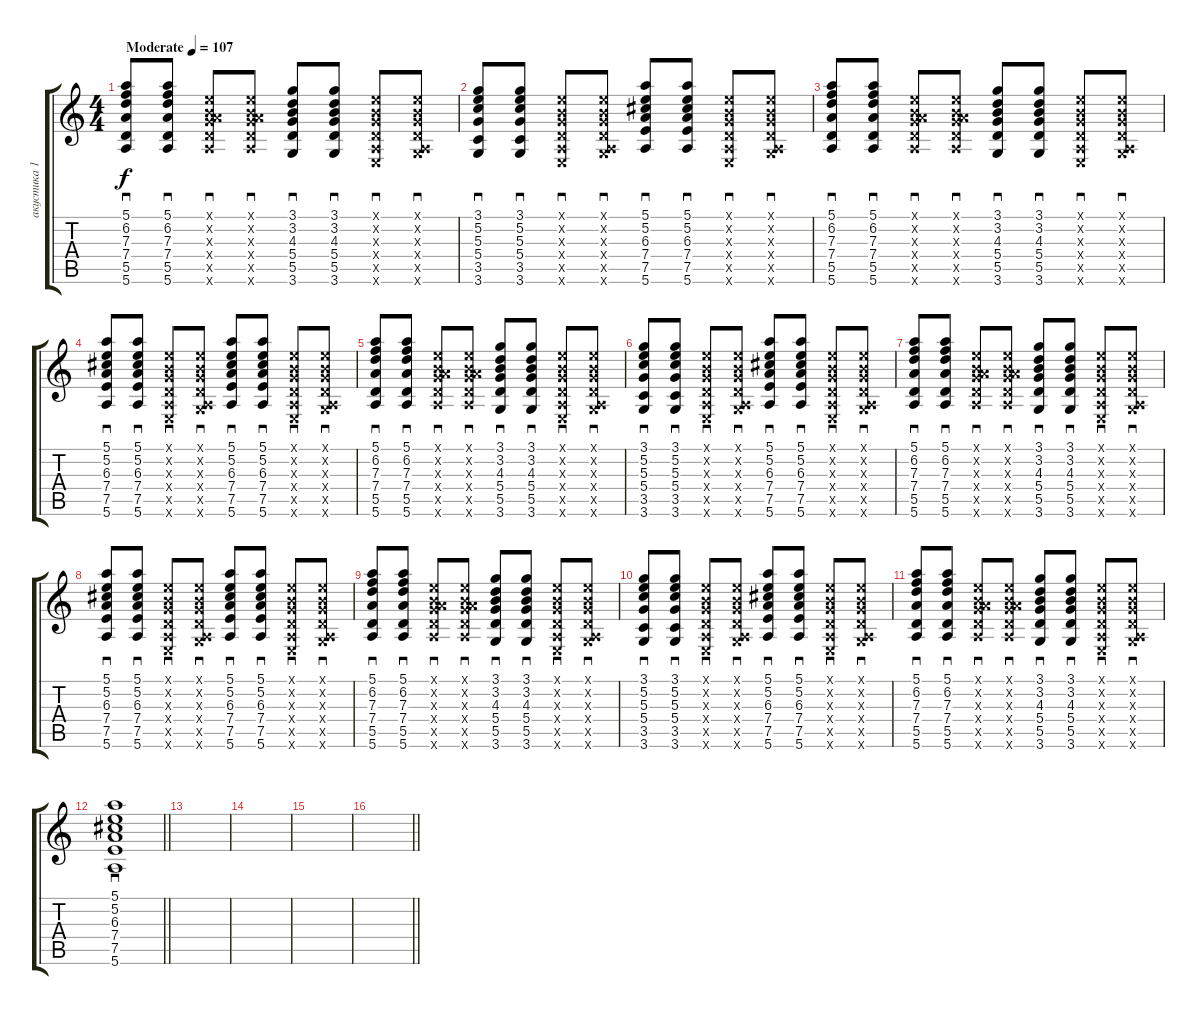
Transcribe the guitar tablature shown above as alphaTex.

\track ("акустика 1" "акустика 1") {instrument electricguitarjazz}
\staff {score tabs}
\tuning (E4 B3 G3 D3 A2 E2) {hide}
\ts (4 4)
\tempo (107 "Moderate")
\clef g2
\ks c
(5.1 6.2 7.3 7.4 5.5 5.6).8{sd dy f instrument electricguitarjazz} (5.1 6.2 7.3 7.4 5.5 5.6).8{sd} (0.1{x} 0.2{x} 0.3{x} 7.4{x} 5.5{x} 5.6{x}).8{sd} (0.1{x} 0.2{x} 0.3{x} 7.4{x} 5.5{x} 5.6{x}).8{sd} (3.1 3.2 4.3 5.4 5.5 3.6).8{sd} (3.1 3.2 4.3 5.4 5.5 3.6).8{sd} (0.1{x} 0.2{x} 0.3{x} 0.4{x} 0.5{x} 0.6{x}).8{sd} (0.1{x} 0.2{x} 0.3{x} 0.4{x} 0.5{x} 3.6{x}).8{sd} |
(3.1 5.2 5.3 5.4 3.5 3.6).8{sd} (3.1 5.2 5.3 5.4 3.5 3.6).8{sd} (0.1{x} 0.2{x} 0.3{x} 0.4{x} 0.5{x} 0.6{x}).8{sd} (0.1{x} 0.2{x} 0.3{x} 0.4{x} 0.5{x} 3.6{x}).8{sd} (5.1 5.2 6.3 7.4 7.5 5.6).8{sd} (5.1 5.2 6.3 7.4 7.5 5.6).8{sd} (0.1{x} 0.2{x} 0.3{x} 0.4{x} 0.5{x} 0.6{x}).8{sd} (0.1{x} 0.2{x} 0.3{x} 0.4{x} 0.5{x} 3.6{x}).8{sd} |
(5.1 6.2 7.3 7.4 5.5 5.6).8{sd} (5.1 6.2 7.3 7.4 5.5 5.6).8{sd} (0.1{x} 0.2{x} 0.3{x} 7.4{x} 5.5{x} 5.6{x}).8{sd} (0.1{x} 0.2{x} 0.3{x} 7.4{x} 5.5{x} 5.6{x}).8{sd} (3.1 3.2 4.3 5.4 5.5 3.6).8{sd} (3.1 3.2 4.3 5.4 5.5 3.6).8{sd} (0.1{x} 0.2{x} 0.3{x} 0.4{x} 0.5{x} 0.6{x}).8{sd} (0.1{x} 0.2{x} 0.3{x} 0.4{x} 0.5{x} 3.6{x}).8{sd} |
(5.1 5.2 6.3 7.4 7.5 5.6).8{sd} (5.1 5.2 6.3 7.4 7.5 5.6).8{sd} (0.1{x} 0.2{x} 0.3{x} 0.4{x} 0.5{x} 0.6{x}).8{sd} (0.1{x} 0.2{x} 0.3{x} 0.4{x} 0.5{x} 3.6{x}).8{sd} (5.1 5.2 6.3 7.4 7.5 5.6).8{sd} (5.1 5.2 6.3 7.4 7.5 5.6).8{sd} (0.1{x} 0.2{x} 0.3{x} 0.4{x} 0.5{x} 0.6{x}).8{sd} (0.1{x} 0.2{x} 0.3{x} 0.4{x} 0.5{x} 3.6{x}).8{sd} |
(5.1 6.2 7.3 7.4 5.5 5.6).8{sd} (5.1 6.2 7.3 7.4 5.5 5.6).8{sd} (0.1{x} 0.2{x} 0.3{x} 7.4{x} 5.5{x} 5.6{x}).8{sd} (0.1{x} 0.2{x} 0.3{x} 7.4{x} 5.5{x} 5.6{x}).8{sd} (3.1 3.2 4.3 5.4 5.5 3.6).8{sd} (3.1 3.2 4.3 5.4 5.5 3.6).8{sd} (0.1{x} 0.2{x} 0.3{x} 0.4{x} 0.5{x} 0.6{x}).8{sd} (0.1{x} 0.2{x} 0.3{x} 0.4{x} 0.5{x} 3.6{x}).8{sd} |
(3.1 5.2 5.3 5.4 3.5 3.6).8{sd} (3.1 5.2 5.3 5.4 3.5 3.6).8{sd} (0.1{x} 0.2{x} 0.3{x} 0.4{x} 0.5{x} 0.6{x}).8{sd} (0.1{x} 0.2{x} 0.3{x} 0.4{x} 0.5{x} 3.6{x}).8{sd} (5.1 5.2 6.3 7.4 7.5 5.6).8{sd} (5.1 5.2 6.3 7.4 7.5 5.6).8{sd} (0.1{x} 0.2{x} 0.3{x} 0.4{x} 0.5{x} 0.6{x}).8{sd} (0.1{x} 0.2{x} 0.3{x} 0.4{x} 0.5{x} 3.6{x}).8{sd} |
(5.1 6.2 7.3 7.4 5.5 5.6).8{sd} (5.1 6.2 7.3 7.4 5.5 5.6).8{sd} (0.1{x} 0.2{x} 0.3{x} 7.4{x} 5.5{x} 5.6{x}).8{sd} (0.1{x} 0.2{x} 0.3{x} 7.4{x} 5.5{x} 5.6{x}).8{sd} (3.1 3.2 4.3 5.4 5.5 3.6).8{sd} (3.1 3.2 4.3 5.4 5.5 3.6).8{sd} (0.1{x} 0.2{x} 0.3{x} 0.4{x} 0.5{x} 0.6{x}).8{sd} (0.1{x} 0.2{x} 0.3{x} 0.4{x} 0.5{x} 3.6{x}).8{sd} |
(5.1 5.2 6.3 7.4 7.5 5.6).8{sd} (5.1 5.2 6.3 7.4 7.5 5.6).8{sd} (0.1{x} 0.2{x} 0.3{x} 0.4{x} 0.5{x} 0.6{x}).8{sd} (0.1{x} 0.2{x} 0.3{x} 0.4{x} 0.5{x} 3.6{x}).8{sd} (5.1 5.2 6.3 7.4 7.5 5.6).8{sd} (5.1 5.2 6.3 7.4 7.5 5.6).8{sd} (0.1{x} 0.2{x} 0.3{x} 0.4{x} 0.5{x} 0.6{x}).8{sd} (0.1{x} 0.2{x} 0.3{x} 0.4{x} 0.5{x} 3.6{x}).8{sd} |
(5.1 6.2 7.3 7.4 5.5 5.6).8{sd} (5.1 6.2 7.3 7.4 5.5 5.6).8{sd} (0.1{x} 0.2{x} 0.3{x} 7.4{x} 5.5{x} 5.6{x}).8{sd} (0.1{x} 0.2{x} 0.3{x} 7.4{x} 5.5{x} 5.6{x}).8{sd} (3.1 3.2 4.3 5.4 5.5 3.6).8{sd} (3.1 3.2 4.3 5.4 5.5 3.6).8{sd} (0.1{x} 0.2{x} 0.3{x} 0.4{x} 0.5{x} 0.6{x}).8{sd} (0.1{x} 0.2{x} 0.3{x} 0.4{x} 0.5{x} 3.6{x}).8{sd} |
(3.1 5.2 5.3 5.4 3.5 3.6).8{sd} (3.1 5.2 5.3 5.4 3.5 3.6).8{sd} (0.1{x} 0.2{x} 0.3{x} 0.4{x} 0.5{x} 0.6{x}).8{sd} (0.1{x} 0.2{x} 0.3{x} 0.4{x} 0.5{x} 3.6{x}).8{sd} (5.1 5.2 6.3 7.4 7.5 5.6).8{sd} (5.1 5.2 6.3 7.4 7.5 5.6).8{sd} (0.1{x} 0.2{x} 0.3{x} 0.4{x} 0.5{x} 0.6{x}).8{sd} (0.1{x} 0.2{x} 0.3{x} 0.4{x} 0.5{x} 3.6{x}).8{sd} |
(5.1 6.2 7.3 7.4 5.5 5.6).8{sd} (5.1 6.2 7.3 7.4 5.5 5.6).8{sd} (0.1{x} 0.2{x} 0.3{x} 7.4{x} 5.5{x} 5.6{x}).8{sd} (0.1{x} 0.2{x} 0.3{x} 7.4{x} 5.5{x} 5.6{x}).8{sd} (3.1 3.2 4.3 5.4 5.5 3.6).8{sd} (3.1 3.2 4.3 5.4 5.5 3.6).8{sd} (0.1{x} 0.2{x} 0.3{x} 0.4{x} 0.5{x} 0.6{x}).8{sd} (0.1{x} 0.2{x} 0.3{x} 0.4{x} 0.5{x} 3.6{x}).8{sd} |
\barLineRight lightlight
(5.1 5.2 6.3 7.4 7.5 5.6).1{sd} |
|
|
|
\barLineRight lightlight
